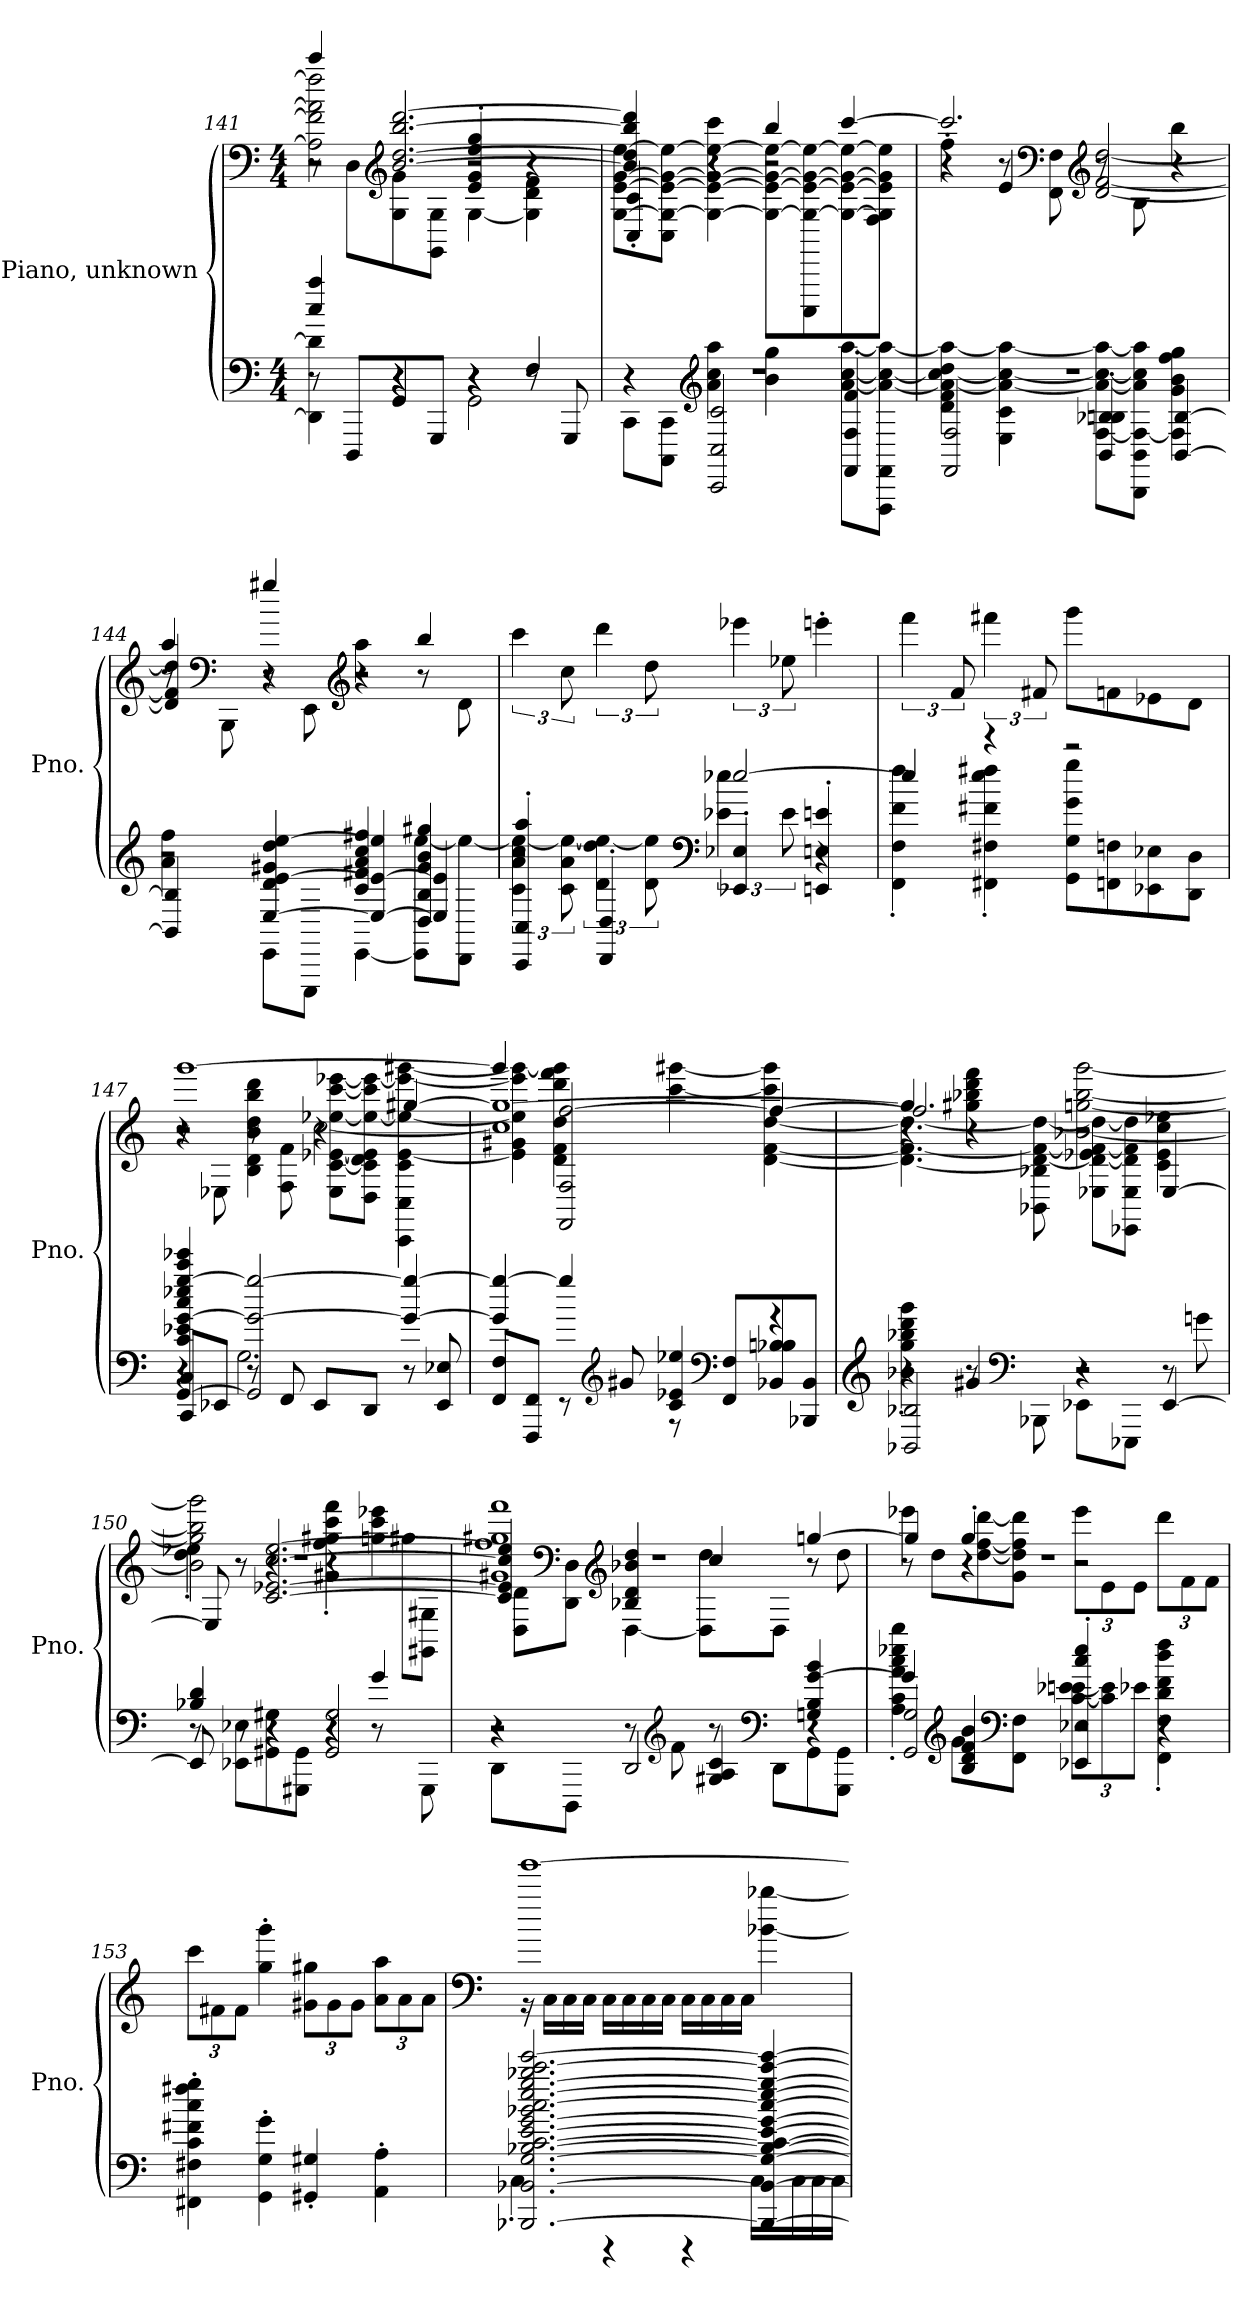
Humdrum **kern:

**kern	**kern
*part1	*part1
*staff2	*staff1
*I"Piano, unknown	*
*I'Pno.	*
*clefF4	*clefF4
*k[]	*k[]
*M4/4	*M4/4
=141	=141
*^	*^
*	*^	*	*^
*	*	*	*	*	*^
4cc/ 4aa/	4DD\] 4d\]	8r	4ccc/	2A\] 2f\] 2a\] 2ff\]	2r	8r
.	.	8DDD/L	.	.	.	8D\L
*	*	*	*clefG2	*	*	*
4r	4r	8GG/	[2.b/ [2.dd/ [2.bb/ [2.ddd/	.	.	8G\ 8g\
.	.	8GGG/J	.	.	.	8GG\ 8G\J
4r	2GG\	4r	.	2r	4e/' 4g/' 4ee/' 4gg/'	[4G\
4F/	.	8r	.	.	4r	4G\] 4d\ 4f\
.	.	8GGG/	.	.	.	.
*	*	*	*	*	*v	*v
=142	=142	=142	=142	=142	=142
1r	8CC\L	4r	4b/] 4dd/] 4bb/] 4ddd/]	4C/' 4c/'	[8G\ [8e\ [8g\ [8ee\L
.	8CCC\ 8CC\J	.	.	.	8C\ 8G\_ 8e\_ 8g\_ 8ee\_J
*clefG2	*	*	*	*	*
.	4a\ 4cc\ 4aa\	2CC/ 2C/ 2c/	4r	4r	4G\_ 4e\_ 4g\_ 4ee\_ 4ccc\
.	4b\ 4gg\	.	4bb/	2r	8G\_ 8e\_ 8g\_ 8ee\_L
.	.	.	.	.	8CCC\ 8G\_ 8e\_ 8g\_ 8ee\_
.	[8a\ [8cc\ [8aa\L	4FF/' 4F/' 4f/'	[4ccc/	.	8G\_ 8e\_ 8g\_ 8ee\_
.	8FFF\ 8FF\ 8a\_ 8cc\_ 8aa\_J	.	.	.	8F\ 8G\] 8e\] 8g\] 8ee\]J
!!LO:LB:g=z	!!	!!
=143	=143	=143	=143	=143	=143
1r	4d\ 4f\ 4a\_ 4cc\_ 4dd\ 4aa\_	2FF/ 2F/	2.ccc/]	4r	4ff'\
.	4E\ 4c\ 4a\_ 4cc\_ 4aa\_	.	.	4e/	8r
*	*	*	*clefF4	*	*
.	.	.	.	.	8FF\ 8F\
*	*	*	*clefG2	*	*
.	[8F\ 8a\_ 8cc\_ 8aa\_L	4BB/' 4B-X/' 4Bn/'	.	[2d/ [2f/ [2dd/	8r
.	8BBB\ 8BB\ 8F\_ 8a\] 8cc\] 8aa\]J	.	.	.	8B\
.	4F\] 4g\ 4b\ 4ff\ 4gg\	[4BB/ [4B/	4r	.	4bb\
=144	=144	=144	=144	=144	=144
2r	4a\ 4ff\	4BB/] 4B/]	4aa/	4d/] 4f/] 4dd/]	8r
*	*	*	*clefF4	*	*
.	.	.	.	.	8BBB\
.	8EE\L	[4E/ 4d/ [4e/ 4g#X/ 4dd/ [4ee/	4gg#X/	4r	8r
.	8EEE\J	.	.	.	8EE\
*	*	*	*clefG2	*	*
4c/ 4f#X/ 4a/ 4cc/ 4ff#X/	[4EE\	4E/_ 4e/_ 4ee/]	4r	2r	4aa\
4D/ 4B/ 4g#/ 4b/ 4gg#X/	8EE\] [8ee\L	4E/] 4e/]	4bb/	.	8r
.	8DD\ 8ee\_J	.	.	.	8d\
*	*	*	*v	*v	*v
=145	=145	=145	=145
2r	6c\ 6a\ 6cc\ 6ee\_	4CC/' 4C/' 4aa/'	6ccc\
.	12c\ 12a\ 12ee\_	.	12cc\
.	6d\ 6dd\ 6ee\_	4DD/' 4D/'	6ddd\
.	12d\ 12ee\]	.	12dd\
*clefF4	*	*	*
[2ee/	6e-X\ 6ee-X\	4EE-X/' 4E-X/'	6eee-X\
.	12e-\	.	12ee-X\
.	4r	4EEn/' 4En/' 4en/'	4eeen'\
*	*v	*v	*
!!LO:LB:g=z
=146	=146	=146
4ee/]	4FF\' 4F\' 4f\' 4ff\'	6fff\
.	.	12f/
4r	4FF#X\' 4F#X\' 4f#X\' 4ee\' 4ff#X\'	6fff#X\
.	.	12f#X/
2r	8GG\ 8G\ 8g\ 8gg\L	8ggg\L
.	8FFn\ 8Fn\	8fn\
.	8EE-X\ 8E-X\	8e-X\
.	8DD\ 8D\J	8d\J
=147	=147	=147
*	*^	*^
*	*	*	*	*^
*	*	*	*	*	*^
[4GG/ 4c/ 4e-X/ [4g/ 4cc/ 4ee-X/ [4gg/ 4ccc/ 4eee-X/	4r	8CC/ 8C/L	2r	4r	[1ggg	8r
.	.	8EE-X/J	.	.	.	8E-X\
2GG/] 2g/_ 2gg/_	2.G\	8r	.	4B\ 4d\ 4b\ 4dd\ 4bb\ 4ddd\	.	8r
.	.	8FF/	.	.	.	8F\ 8f\
.	.	8EE-/L	4r	[2cc\	.	8E-\ [8c\ [8e-X\ [8ee-X\ [8ccc\ [8eee-X\L
.	.	8DD/J	.	.	.	8D\ 8c\] 8d\ 8e-\] 8ee-\_ 8ccc\] 8eee-\_J
4g/_ 4gg/_	.	8r	[4gg#X/	.	.	4CC\ 4C\ 4c\ [4e-\ 4ee-\_ 4eee-\_ [4ggg#X\
.	.	8EE-/ 8E-X/	.	.	.	.
*	*v	*v	*	*	*	*
!!LO:LB:g=z	!!	!!	!!
=148	=148	=148	=148	=148	=148
4g/] 4gg/_	8FF/ 8F/L	1gg#_	1cc]	4ggg/]	4e-\] 4g#X\ 4ee-\] 4eee-\] 4ggg#\_
.	8FFF/ 8FF/J	.	.	.	.
4gg/]	8r	.	.	2FF/ 2F/ [2ff/	4d\ 4f\ 4dd\ 4ddd\ 4fff\ 4ggg#\]
*clefG2	*	*	*	*	*
.	8g#X/	.	.	.	.
4c/ 4e-X/ 4ee-X/	8r	.	.	.	[4ccc\ [4ggg#X\
*clefF4	*	*	*	*	*
.	8FF/ 8F/L	.	.	.	.
4r	8BB-X/ 8B-X/ 8Bn/	.	.	4ff/_	[4d\ [4f\ [4dd\ 4ccc\] 4ggg#\]
.	8BBB-X/ 8BB-/J	.	.	.	.
*v	*v	*	*	*	*
=149	=149	=149	=149	=149
*clefG2	*	*	*	*
*^	*	*	*	*
*	*^	*	*	*	*
4r	4b-X\' 4gg\' 4bb-X\' 4ddd\' 4ggg\'	2BB-X/ 2B-X/	4gg#/]	4r	2.ff/]	4.d\_ 4.f\_ 4.dd\_
4g#X/	8r	.	4r	4gg#X\ 4bb-X\ 4ddd\ 4fff\	.	.
*clefF4	*	*	*	*	*	*
.	8BBB-X\	.	.	.	.	8BB-X\ 8B-X\ 8d\_ 8f\_ 8dd\_
2r	8EE-X\L	4r	2r	[2b-X\ [2ggn\ [2bb-\ [2ggg\	.	8E-X\ 8d\_ 8e-X\ 8f\_ 8dd\_L
.	8EEE-X\J	.	.	.	.	8EE-X\ 8E-\ 8d\] 8f\] 8dd\]J
.	8r	[4EE-/	.	.	[4E-/	4c\ 4e-\ 4cc\ 4ee-X\
.	8gn\	.	.	.	.	.
!!LO:PB:g=z	!!	!!	!!
=150	=150	=150	=150	=150	=150	=150
4B-X/ 4d/	8r	8EE-/]	1r	2b-\] 2gg\] 2bb-\] 2ggg\]	8E-/]	4dd\' 4ee-X\'
.	8EE-X\ 8E-X\L	8r	.	.	8r	.
4r	8GG#X\ 8G#X\	4r	.	.	[2.c/ [2.e-X/ [2.cc/ [2.ee-/	4r
.	8GGG#X\ 8GG#\J	.	.	.	.	.
4r	4r	2GG#/ 2G#/	.	4r	.	4g#X\' 4ff\' 4gg#X\' 4ccc\' 4fff\'
4g/	8r	.	.	4ggn\ 4ccc\ 4eee-X\	.	8gg#X\L
.	8GGG#\	.	.	.	.	8GG#X\ 8G#X\J
=151	=151	=151	=151	=151	=151	=151
4r	8DD\L	2r	1r	1g#X 1ff 1gg#X 1fff	4c/] 4e-/] 4cc/] 4ee-/]	8D\ 8d\L
*	*	*	*clefF4	*	*	*
.	8DDD\J	.	.	.	.	8DD\ 8D\J
*	*	*	*clefG2	*	*	*
2DD/	8r	.	.	.	4B-X/ 4d/ 4b-X/ 4dd/	[4D\
*clefG2	*	*	*	*	*	*
.	8f\	.	.	.	.	.
.	8r	4G#X/ 4A/ 4c/	.	.	4cc/	8D\] 8dd\L
*clefF4	*	*	*	*	*	*
.	8DD\L	.	.	.	.	8D\J
4Gn/ 4B/ [4g/ 4b/	8GG\	4r	.	.	[4ggn/	8r
.	8GGG\ 8GG\J	.	.	.	.	8dd\
!!LO:LB:g=z	!!	!!	!!
=152	=152	=152	=152	=152	=152	=152
4g/]	4A\' 4c\' 4a\' 4cc\' 4ee-X\' 4bb\'	2GG/ 2G/	1r	4eee-X\	4gg/]	8r
.	.	.	.	.	.	8dd\L
*clefG2	*	*	*	*	*	*
4B/ 4d/ 4f/ 4b/	8g\L	.	.	4r	4gg'/	[8dd\ [8ff\ [8ddd\
*clefF4	*	*	*	*	*	*
.	8FF\ 8F\J	.	.	.	.	8g\ 8dd\] 8ff\] 8ddd\]J
*	*Xbrackettup	*	*	*	*	*Xbrackettup
4EE-X/' 4E-X/' 4cc/' 4ee-/'	[12c\ [12e-X\ 12en\L	2r	.	2r	2r	12eee-\L
.	12c\] 12e-\]	.	.	.	.	12e\
.	12e-X\J	.	.	.	.	12e\J
4r	4FF\' 4F\' 4d\' 4f\' 4dd\' 4ff\'	.	.	.	.	12ddd\L
.	.	.	.	.	.	12f\
.	.	.	.	.	.	12f\J
*v	*v	*v	*	*	*	*
*	*v	*v	*v	*v
=153	=153
4FF#X\' 4F#X\' 4c\' 4f#X\' 4cc\' 4ff#X\' 4gg\'	12ccc\L
.	12f#X\
.	12f#\J
4GG\' 4G\' 4g\'	4gg\' 4ggg\'
4GG#X/' 4G#X/'	12g#X\ 12gg#X\L
.	12g#\
.	12g#\J
4AA\' 4A\'	12a\ 12aa\L
.	12a\
.	12a\J
!!LO:LB:g=z
=154	=154
*	*clefF4
*^	*^
[2.BBB-X/ [2.BB-X/ [2.G/ [2.B-X/ [2.c/ [2.e/ [2.g/ 2.b-X/ [2.cc/ [2.ee/ [2.gg/ 2.bb-X/ [2.ccc/ [2.eee/	4C'\	[1ggg	16r
.	.	.	16C\LL
.	.	.	16C\
.	.	.	16C\JJ
.	4r	.	16C\LL
.	.	.	16C\
.	.	.	16C\
.	.	.	16C\JJ
.	4r	.	16C\LL
.	.	.	16C\
.	.	.	16C\
.	.	.	16C\JJ
4BBB-/_ 4BB-/_ 4G/_ 4B-/_ 4c/_ 4e/_ 4g/_ 4cc/_ 4ee/_ 4gg/_ 4ccc/_ 4eee/_	16C\LL	.	[4b-X\ [4bb-X\
.	16C\	.	.
.	16C\	.	.
.	16C\JJ	.	.
*v	*v	*	*
*	*v	*v
=	=
*-	*-
